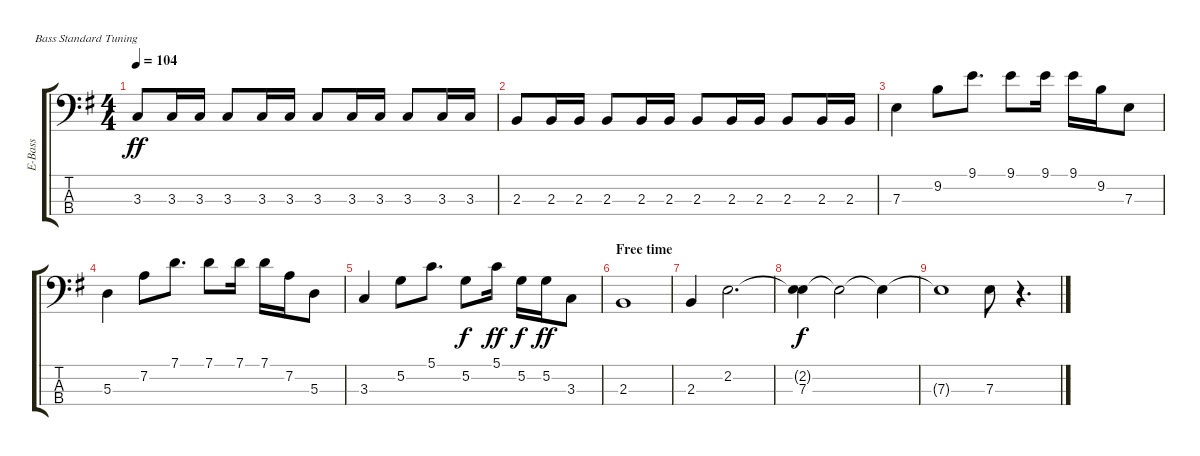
\defaultSystemsLayout 4
\track ("Geezer Butler" "E-Bass") {instrument electricbassfinger}
\staff {score tabs}
\tuning (G2 D2 A1 E1)
\ts (4 4)
\tempo 104
\clef f4
\scale
0.333333
\ks g
3.3.8{dy ff} 3.3.16 3.3.16 3.3.8 3.3.16 3.3.16 3.3.8 3.3.16 3.3.16 3.3.8 3.3.16 3.3.16 |
\scale
0.333333 2.3.8 2.3.16 2.3.16 2.3.8 2.3.16 2.3.16 2.3.8 2.3.16 2.3.16 2.3.8 2.3.16 2.3.16 |
\scale
0.333333 7.3.4 9.2.8 9.1.8{d} 9.1.8 9.1.16 9.1.16 9.2.16 7.3.8 |
\scale
0.333333 5.3.4 7.2.8 7.1.8{d} 7.1.8 7.1.16 7.1.16 7.2.16 5.3.8 |
\scale
0.333333 3.3.4 5.2.8 5.1.8{d} 5.2.8{dy f} 5.1.16{dy ff} 5.2.16{dy f} 5.2.16{dy ff} 3.3.8 |
\section ("" "Free time")
\scale
0.333333 2.3.1 |
\scale
0.333333 2.3.4 2.2.2{d} |
\scale
0.333333 (2.2{t} 7.3).4{dy f} 7.3{t}.2 7.3{t}.4 |
\scale
0.333333 7.3{t}.1 7.3.8 r.4{d} |
\scale
0.333333
